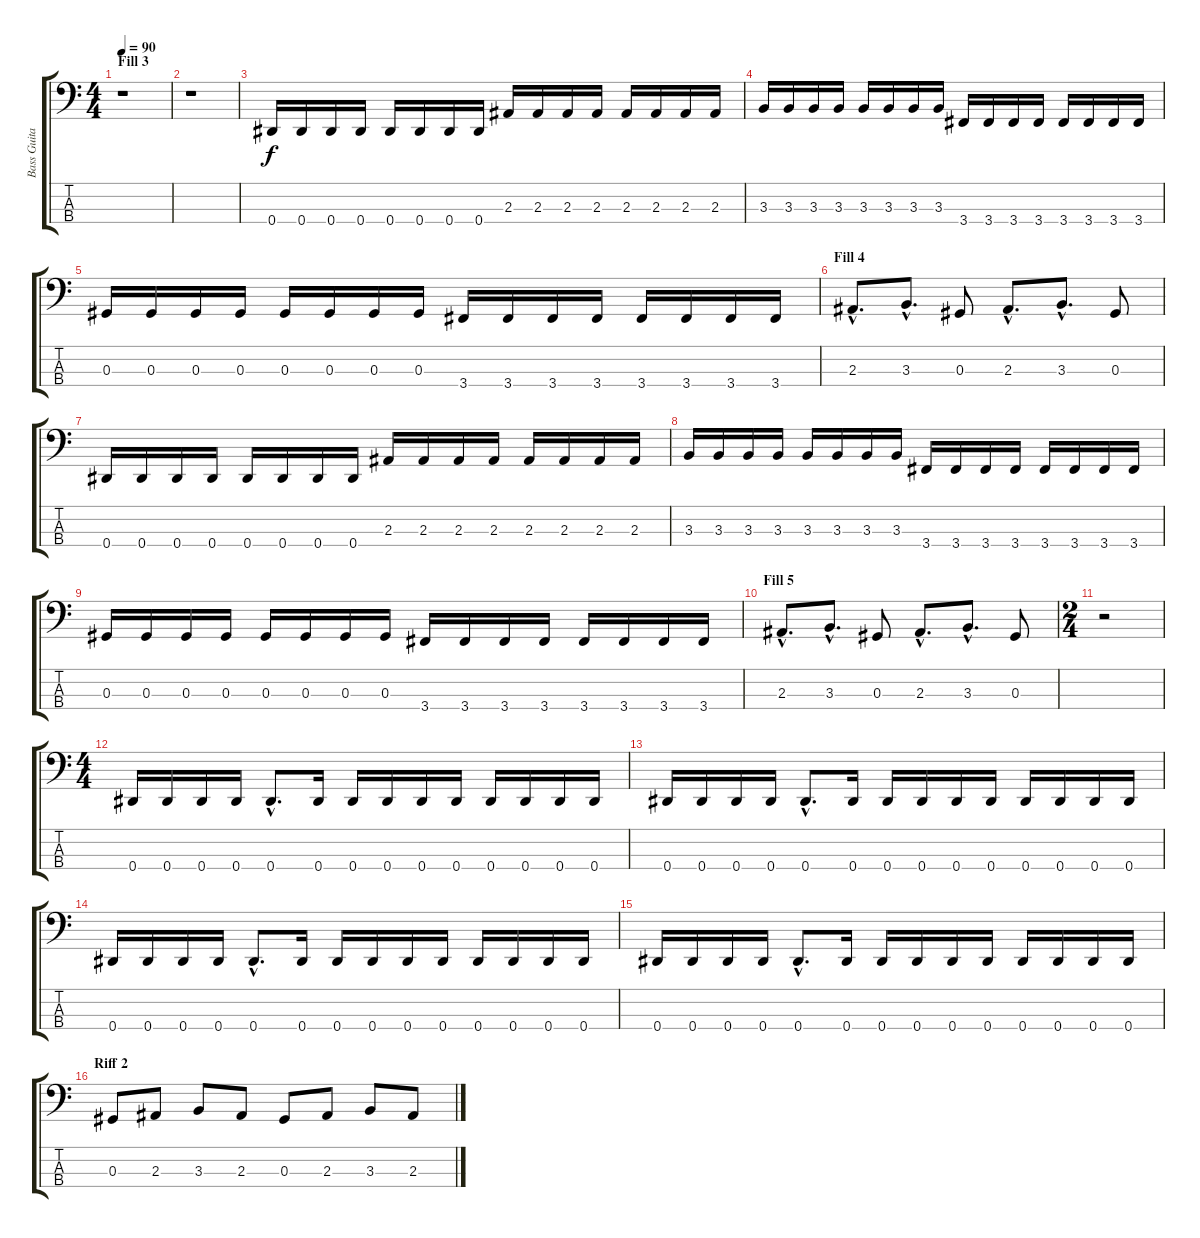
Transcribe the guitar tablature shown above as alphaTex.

\track ("Bass Guitar" "Bass Guita") {instrument electricbassfinger}
\staff {score tabs}
\tuning (Gb2 Db2 Ab1 Eb1) {hide}
\ts (4 4)
\section ("" "Fill 3")
\tempo 90
\clef f4
\ks c
r.1{dy f} |
r.1 |
0.4.16 0.4.16 0.4.16 0.4.16 0.4.16 0.4.16 0.4.16 0.4.16 2.3.16 2.3.16 2.3.16 2.3.16 2.3.16 2.3.16 2.3.16 2.3.16 |
3.3.16 3.3.16 3.3.16 3.3.16 3.3.16 3.3.16 3.3.16 3.3.16 3.4.16 3.4.16 3.4.16 3.4.16 3.4.16 3.4.16 3.4.16 3.4.16 |
0.3.16 0.3.16 0.3.16 0.3.16 0.3.16 0.3.16 0.3.16 0.3.16 3.4.16 3.4.16 3.4.16 3.4.16 3.4.16 3.4.16 3.4.16 3.4.16 |
\section ("" "Fill 4")
2.3{hac}.8{d} 3.3{hac}.8{d} 0.3.8 2.3{hac}.8{d} 3.3{hac}.8{d} 0.3.8 |
0.4.16 0.4.16 0.4.16 0.4.16 0.4.16 0.4.16 0.4.16 0.4.16 2.3.16 2.3.16 2.3.16 2.3.16 2.3.16 2.3.16 2.3.16 2.3.16 |
3.3.16 3.3.16 3.3.16 3.3.16 3.3.16 3.3.16 3.3.16 3.3.16 3.4.16 3.4.16 3.4.16 3.4.16 3.4.16 3.4.16 3.4.16 3.4.16 |
0.3.16 0.3.16 0.3.16 0.3.16 0.3.16 0.3.16 0.3.16 0.3.16 3.4.16 3.4.16 3.4.16 3.4.16 3.4.16 3.4.16 3.4.16 3.4.16 |
\section ("" "Fill 5")
2.3{hac}.8{d} 3.3{hac}.8{d} 0.3.8 2.3{hac}.8{d} 3.3{hac}.8{d} 0.3.8 |
\ts (2 4)
r.2 |
\ts (4 4)
0.4.16 0.4.16 0.4.16 0.4.16 0.4{hac}.8{d} 0.4.16 0.4.16 0.4.16 0.4.16 0.4.16 0.4.16 0.4.16 0.4.16 0.4.16 |
0.4.16 0.4.16 0.4.16 0.4.16 0.4{hac}.8{d} 0.4.16 0.4.16 0.4.16 0.4.16 0.4.16 0.4.16 0.4.16 0.4.16 0.4.16 |
0.4.16 0.4.16 0.4.16 0.4.16 0.4{hac}.8{d} 0.4.16 0.4.16 0.4.16 0.4.16 0.4.16 0.4.16 0.4.16 0.4.16 0.4.16 |
0.4.16 0.4.16 0.4.16 0.4.16 0.4{hac}.8{d} 0.4.16 0.4.16 0.4.16 0.4.16 0.4.16 0.4.16 0.4.16 0.4.16 0.4.16 |
\section ("" "Riff 2")
0.3.8 2.3.8 3.3.8 2.3.8 0.3.8 2.3.8 3.3.8 2.3.8
